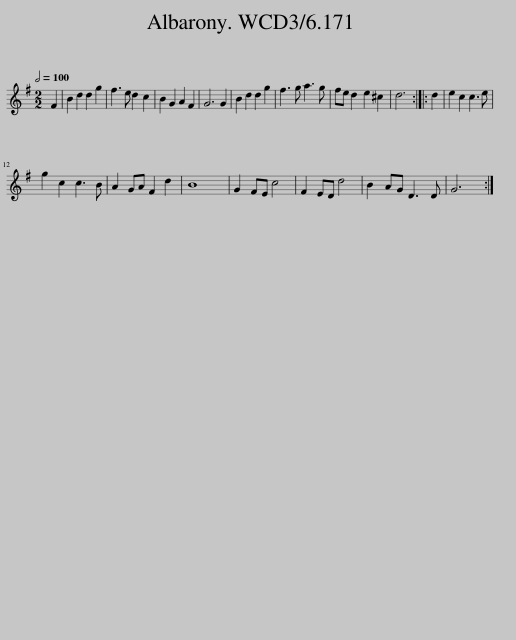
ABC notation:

X:1
L:1/8
Q:1/2=100
M:2/2
I:linebreak $
K:G
V:1 treble
V:1
 F2 | B2 d2 d2 g2 | f3 e d2 c2 | B2 G2 A2 F2 | G6 G2 | %5
 B2 d2 d2 g2 | f3 g a3 g | fe d2 e2 ^c2 | d6 :: d2 | %10
 e2 c2 c3 e |$ g2 c2 c3 B | A2 GA F2 d2 | B8 | G2 FE c4 | %15
 F2 ED d4 | B2 AG D3 D | G6 :| %18
